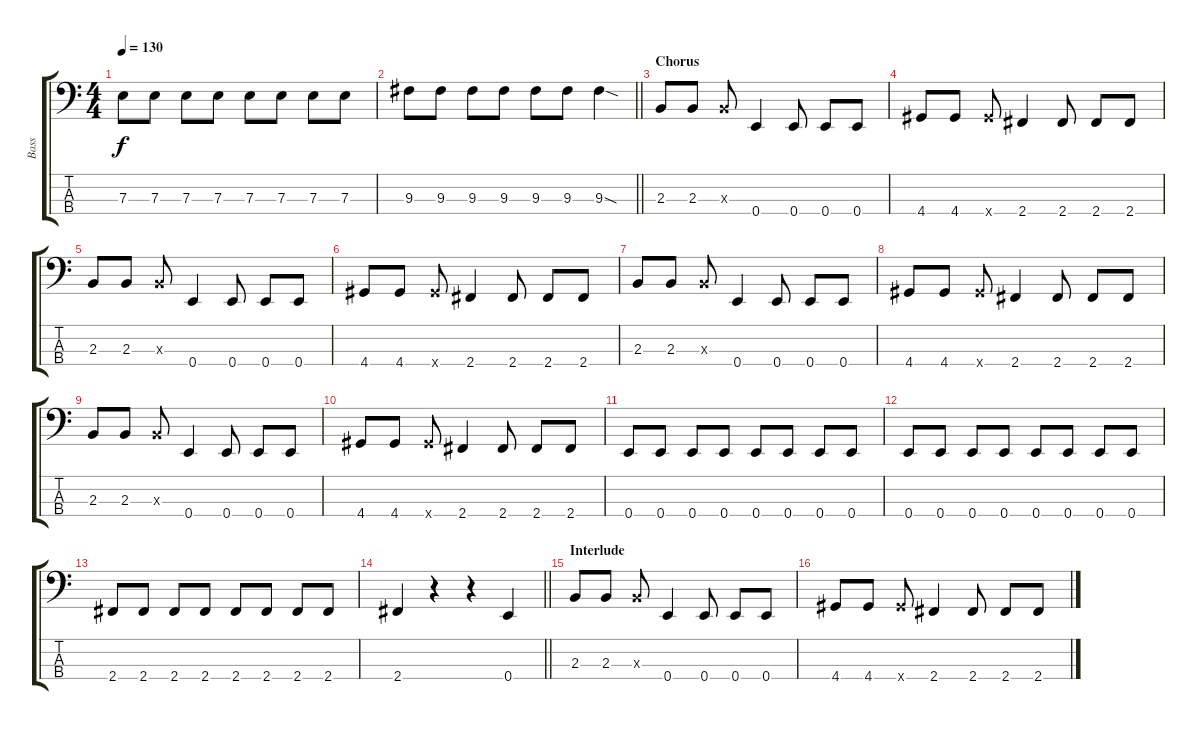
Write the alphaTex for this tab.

\track ("Bass" "Bass") {instrument electricbasspick}
\staff {score tabs}
\tuning (G2 D2 A1 E1) {hide}
\ts (4 4)
\tempo 130
\clef f4
\ks c
7.3.8{dy f} 7.3.8 7.3.8 7.3.8 7.3.8 7.3.8 7.3.8 7.3.8 |
\barLineRight lightlight
9.3.8 9.3.8 9.3.8 9.3.8 9.3.8 9.3.8 9.3{sod}.4 |
\section ("" "Chorus")
2.3.8 2.3.8 2.3{x}.8 0.4.4 0.4.8 0.4.8 0.4.8 |
4.4.8 4.4.8 4.4{x}.8 2.4.4 2.4.8 2.4.8 2.4.8 |
2.3.8 2.3.8 2.3{x}.8 0.4.4 0.4.8 0.4.8 0.4.8 |
4.4.8 4.4.8 4.4{x}.8 2.4.4 2.4.8 2.4.8 2.4.8 |
2.3.8 2.3.8 2.3{x}.8 0.4.4 0.4.8 0.4.8 0.4.8 |
4.4.8 4.4.8 4.4{x}.8 2.4.4 2.4.8 2.4.8 2.4.8 |
2.3.8 2.3.8 2.3{x}.8 0.4.4 0.4.8 0.4.8 0.4.8 |
4.4.8 4.4.8 4.4{x}.8 2.4.4 2.4.8 2.4.8 2.4.8 |
0.4.8 0.4.8 0.4.8 0.4.8 0.4.8 0.4.8 0.4.8 0.4.8 |
0.4.8 0.4.8 0.4.8 0.4.8 0.4.8 0.4.8 0.4.8 0.4.8 |
2.4.8 2.4.8 2.4.8 2.4.8 2.4.8 2.4.8 2.4.8 2.4.8 |
\barLineRight lightlight
2.4.4 r.4 r.4 0.4.4 |
\section ("" "Interlude")
2.3.8 2.3.8 2.3{x}.8 0.4.4 0.4.8 0.4.8 0.4.8 |
4.4.8 4.4.8 4.4{x}.8 2.4.4 2.4.8 2.4.8 2.4.8
